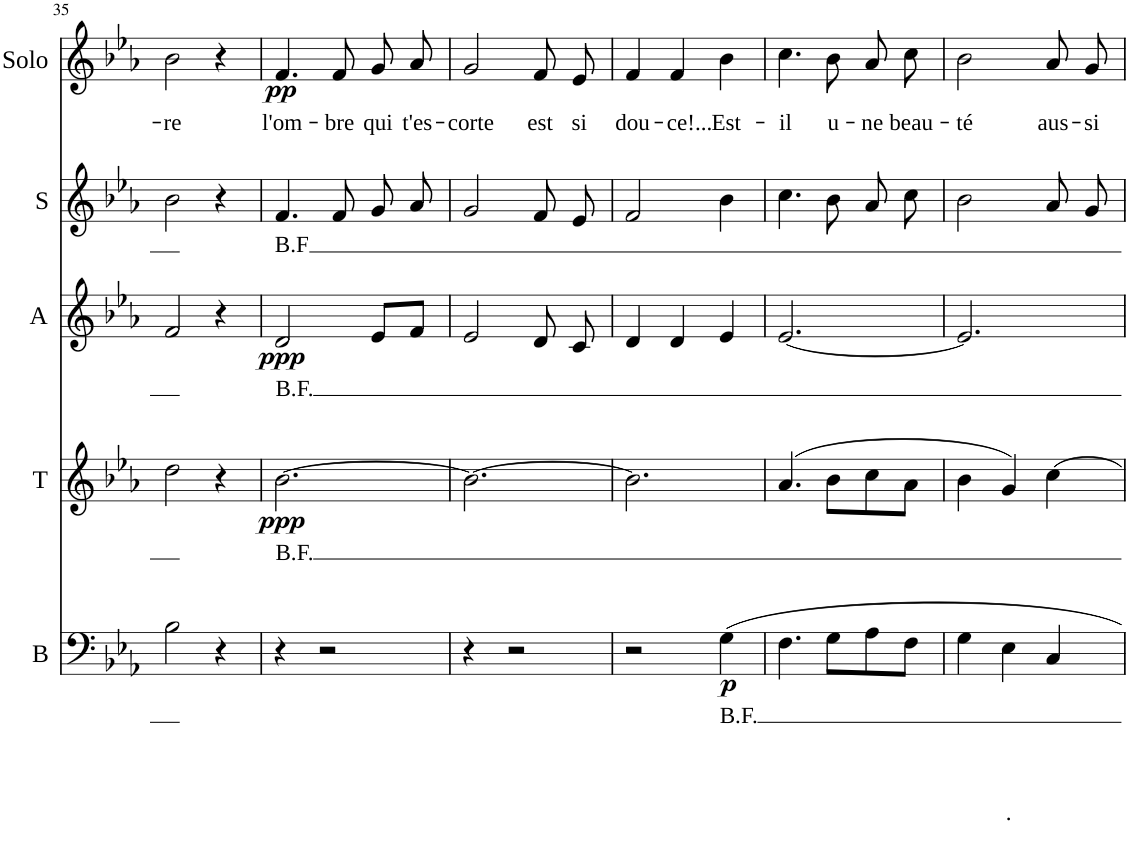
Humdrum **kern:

**kern	**text	**text	**text	**text	**dynam	**kern	**text	**dynam	**kern	**text	**dynam	**kern	**text	**kern	**text	**dynam
*part5	*part5	*part5	*part5	*part5	*part5	*part4	*part4	*part4	*part3	*part3	*part3	*part2	*part2	*part1	*part1	*part1
*staff5	*staff5	*staff5	*staff5	*staff5	*staff5	*staff4	*staff4	*staff4	*staff3	*staff3	*staff3	*staff2	*staff2	*staff1	*staff1	*staff1
*I"B	*	*	*	*	*	*I"T	*	*	*I"A	*	*	*I"S	*	*I"Solo	*	*
*I'B	*	*	*	*	*	*I'T	*	*	*I'A	*	*	*I'S	*	*I'Solo	*	*
!!LO:PB:g=z
*clefF4	*	*	*	*	*	*clefG2	*	*	*clefG2	*	*	*clefG2	*	*clefG2	*	*
*k[b-e-a-]	*	*	*	*	*	*k[b-e-a-]	*	*	*k[b-e-a-]	*	*	*k[b-e-a-]	*	*k[b-e-a-]	*	*
*M3/4	*	*	*	*	*	*M3/4	*	*	*M3/4	*	*	*M3/4	*	*M3/4	*	*
=35	=35	=35	=35	=35	=35	=35	=35	=35	=35	=35	=35	=35	=35	=35	=35	=35
!	!	!	!	!	!	!	!	!	!	!	!	!	!	!	!LO:LY:b	!
2B-\	.	.	.	.	.	2dd\	.	.	2f/	.	.	2b-\	.	2b-\	-re	.
4r	.	.	.	.	.	4r	.	.	4r	.	.	4r	.	4r	.	.
=36	=36	=36	=36	=36	=36	=36	=36	=36	=36	=36	=36	=36	=36	=36	=36	=36
!	!	!	!	!	!	!	!LO:LY:b	!LO:DY:b	!	!LO:LY:b	!LO:DY:b	!	!LO:LY:b	!	!LO:LY:b	!LO:DY:b
4r	.	.	.	.	.	[2.b-\	B.F.	ppp	2d/	B.F.	ppp	4.f/	B.F	4.f/	l'om-	pp
2r	.	.	.	.	.	.	.	.	.	.	.	.	.	.	.	.
!	!	!	!	!	!	!	!	!	!	!	!	!	!	!	!LO:LY:b	!
.	.	.	.	.	.	.	.	.	.	.	.	8f/	.	8f/	-bre	.
!	!	!	!	!	!	!	!	!	!	!	!	!	!	!	!LO:LY:b	!
.	.	.	.	.	.	.	.	.	8e-/L	.	.	8g/L	.	8g/L	qui	.
!	!	!	!	!	!	!	!	!	!	!	!	!	!	!	!LO:LY:b	!
.	.	.	.	.	.	.	.	.	8f/J	.	.	8a-/J	.	8a-/J	t'es-	.
=37	=37	=37	=37	=37	=37	=37	=37	=37	=37	=37	=37	=37	=37	=37	=37	=37
!	!	!	!	!	!	!	!	!	!	!	!	!	!	!	!LO:LY:b	!
4r	.	.	.	.	.	2.b-\_	.	.	2e-/	.	.	2g/	.	2g/	-corte	.
2r	.	.	.	.	.	.	.	.	.	.	.	.	.	.	.	.
!	!	!	!	!	!	!	!	!	!	!	!	!	!	!	!LO:LY:b	!
.	.	.	.	.	.	.	.	.	8d/	.	.	8f/L	.	8f/L	est	.
!	!	!	!	!	!	!	!	!	!	!	!	!	!	!	!LO:LY:b	!
.	.	.	.	.	.	.	.	.	8c/	.	.	8e-/J	.	8e-/J	si	.
=38	=38	=38	=38	=38	=38	=38	=38	=38	=38	=38	=38	=38	=38	=38	=38	=38
!	!	!	!	!	!	!	!	!	!	!	!	!	!	!	!LO:LY:b	!
2r	.	.	.	.	.	2.b-\]	.	.	4d/	.	.	2f/	.	4f/	dou-	.
!	!	!	!	!	!	!	!	!	!	!	!	!	!	!	!LO:LY:b	!
.	.	.	.	.	.	.	.	.	4d/	.	.	.	.	4f/	-ce!...	.
!	!LO:LY:b	!	!	!	!LO:DY:b	!	!	!	!	!	!	!	!	!	!LO:LY:b	!
4G\	B.F.	.	.	.	p	.	.	.	4e-/	.	.	4b-\	.	4b-\	Est-	.
=39	=39	=39	=39	=39	=39	=39	=39	=39	=39	=39	=39	=39	=39	=39	=39	=39
!	!	!	!	!	!	!	!	!	!	!	!	!	!	!	!LO:LY:b	!
4.F\	.	.	.	.	.	(4.a-/	.	.	[2.e-/	.	.	4.cc\	.	4.cc\	-il	.
!	!	!	!	!	!	!	!	!	!	!	!	!	!	!	!LO:LY:b	!
8G\L	.	.	.	.	.	8b-\L	.	.	.	.	.	8b-\	.	8b-\	u-	.
!	!	!	!	!	!	!	!	!	!	!	!	!	!	!	!LO:LY:b	!
8A-\	.	.	.	.	.	8cc\	.	.	.	.	.	8a-\L	.	8a-\L	-ne	.
!	!	!	!	!	!	!	!	!	!	!	!	!	!	!	!LO:LY:b	!
8F\J	.	.	.	.	.	8a-\J	.	.	.	.	.	8cc\J	.	8cc\J	beau-	.
=40	=40	=40	=40	=40	=40	=40	=40	=40	=40	=40	=40	=40	=40	=40	=40	=40
!	!	!	!	!	!	!	!	!	!	!	!	!	!	!	!LO:LY:b	!
4G\	.	.	.	.	.	4b-\	.	.	2.e-/]	.	.	2b-\	.	2b-\	-té	.
!	!	!	!	!LO:LY:b	!	!	!	!	!	!	!	!	!	!	!	!
4E-\	.	.	.	.	.	4g/)	.	.	.	.	.	.	.	.	.	.
!	!	!	!	!	!	!	!	!	!	!	!	!	!	!	!LO:LY:b	!
4C/	.	.	.	.	.	[4cc\	.	.	.	.	.	8a-/L	.	8a-/L	aus-	.
!	!	!	!	!	!	!	!	!	!	!	!	!	!	!	!LO:LY:b	!
.	.	.	.	.	.	.	.	.	.	.	.	8g/J	.	8g/J	-si	.
=	=	=	=	=	=	=	=	=	=	=	=	=	=	=	=	=
*-	*-	*-	*-	*-	*-	*-	*-	*-	*-	*-	*-	*-	*-	*-	*-	*-
